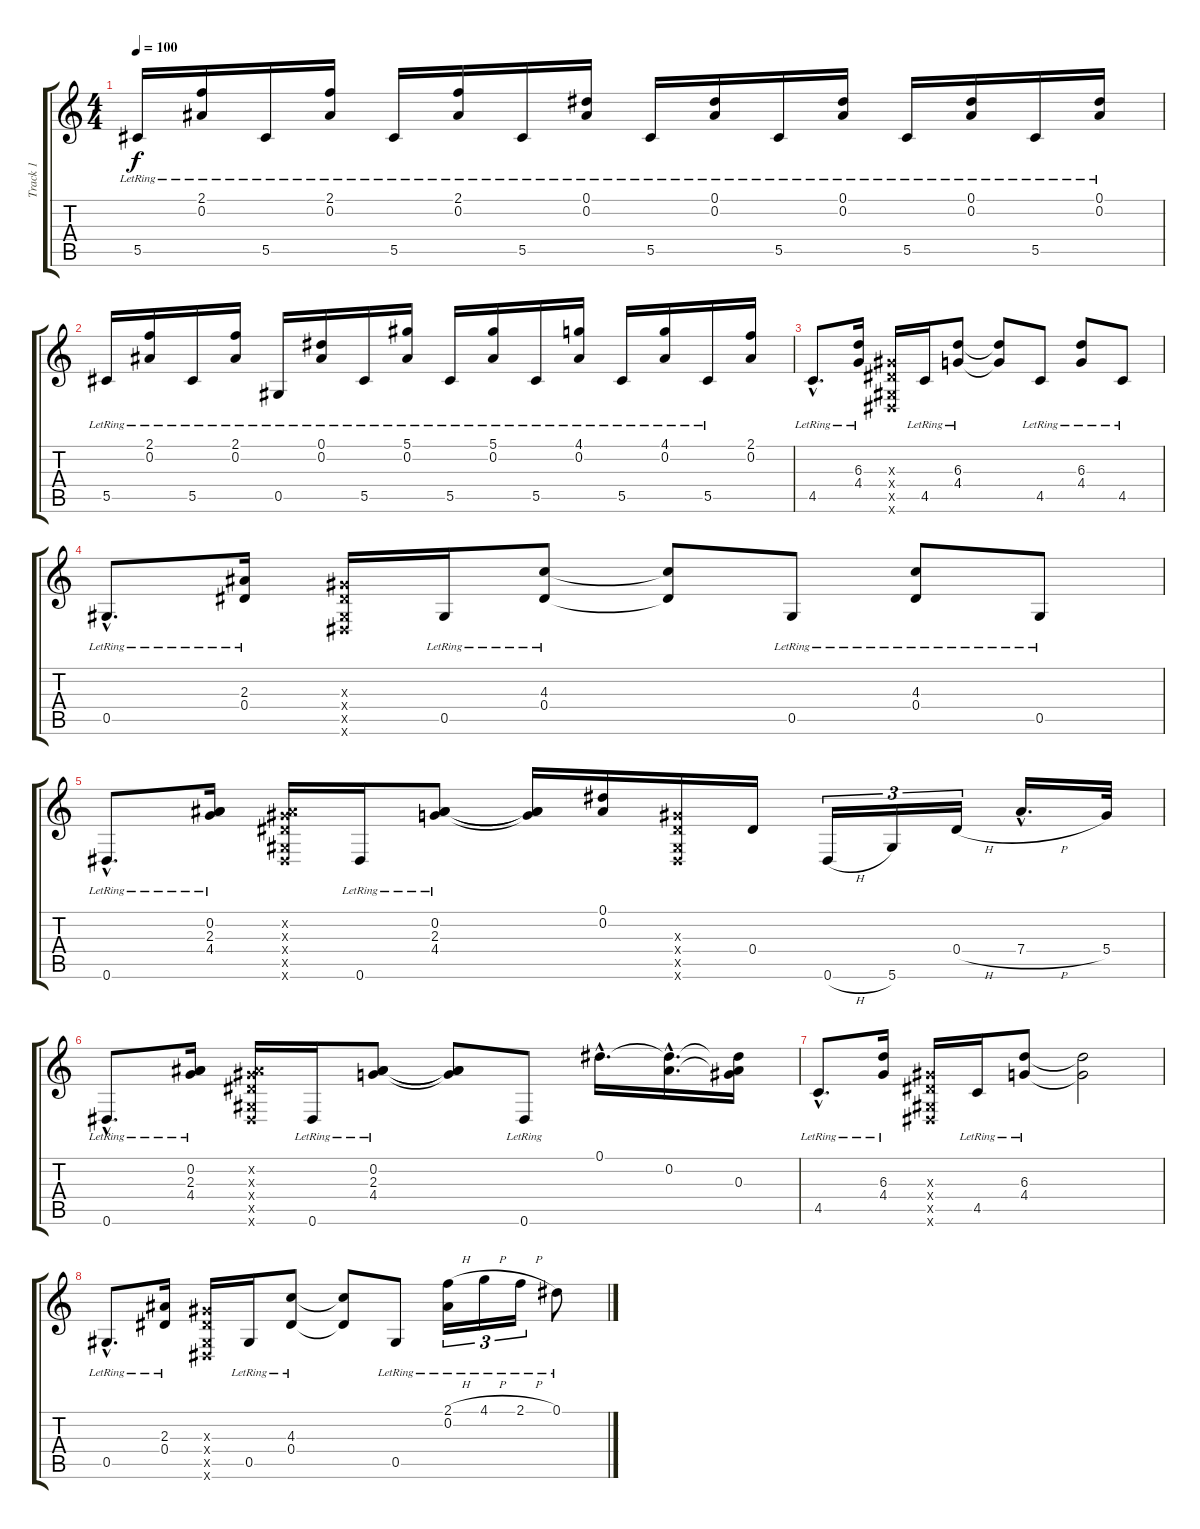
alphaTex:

\track ("Track 1" "Track 1") {instrument acousticguitarsteel}
\staff {score tabs}
\tuning (Eb4 Bb3 Ab3 Eb3 Ab2 Eb2) {hide}
\ts (4 4)
\tempo 100
\clef g2
\ks c
5.5{lr}.16{dy f} (2.1{lr} 0.2{lr}).16 5.5{lr}.16 (2.1{lr} 0.2{lr}).16 5.5{lr}.16 (2.1{lr} 0.2{lr}).16 5.5{lr}.16 (0.1{lr} 0.2{lr}).16 5.5{lr}.16 (0.1{lr} 0.2{lr}).16 5.5{lr}.16 (0.1{lr} 0.2{lr}).16 5.5{lr}.16 (0.1{lr} 0.2{lr}).16 5.5{lr}.16 (0.1{lr} 0.2{lr}).16 |
5.5{lr}.16 (2.1{lr} 0.2{lr}).16 5.5{lr}.16 (2.1{lr} 0.2{lr}).16 0.5{lr}.16 (0.1{lr} 0.2{lr}).16 5.5{lr}.16 (5.1{lr} 0.2{lr}).16 5.5{lr}.16 (5.1{lr} 0.2{lr}).16 5.5{lr}.16 (4.1{lr} 0.2{lr}).16 5.5{lr}.16 (4.1{lr} 0.2{lr}).16 5.5{lr}.16 (2.1 0.2).16 |
4.5{hac lr}.8{d} (6.3{lr} 4.4{lr}).16 (0.3{x} 0.4{x} 0.5{x} 0.6{x}).16 4.5{lr}.16 (6.3{lr} 4.4{lr}).8 (6.3{t} 4.4{t}).8 4.5{lr}.8 (6.3{lr} 4.4{lr}).8 4.5{lr}.8 |
0.5{hac lr}.8{d} (2.3{lr} 0.4{lr}).16 (0.3{x} 0.4{x} 0.5{x} 0.6{x}).16 0.5{lr}.16 (4.3{lr} 0.4{lr}).8 (4.3{t} 0.4{t}).8 0.5{lr}.8 (4.3 0.4{lr}).8 0.5{lr}.8 |
0.6{hac lr}.8{d} (0.2{lr} 2.3{lr} 4.4{lr}).16 (0.2{x} 0.3{x} 0.4{x} 0.5{x} 0.6{x}).16 0.6{lr}.16 (0.2{lr} 2.3{lr} 4.4{lr}).8 (0.2{t} 2.3{t} 4.4{t}).16 (0.1 0.2).16 (0.3{x} 0.4{x} 0.5{x} 0.6{x}).16 0.4.16 0.6{h}.16{tu (3 2)} 5.6.16{tu (3 2)} 0.4{h}.16{tu (3 2)} 7.4{h hac}.16{d} 5.4.32 |
0.6{hac lr}.8{d} (0.2{lr} 2.3{lr} 4.4{lr}).16 (0.2{x} 0.3{x} 0.4{x} 0.5{x} 0.6{x}).16 0.6{lr}.16 (0.2{lr} 2.3{lr} 4.4{lr}).8 (0.2{t} 2.3{t} 4.4{t}).8 0.6{lr}.8 0.1{hac}.16{d} (0.1{hac t} 0.2{hac}).16{d} (0.1{t} 0.2{t} 0.3).16 |
4.5{hac lr}.8{d} (6.3{lr} 4.4{lr}).16 (0.3{x} 0.4{x} 0.5{x} 0.6{x}).16 4.5{lr}.16 (6.3{lr} 4.4{lr}).8 (6.3{t} 4.4{t}).2 |
0.5{hac lr}.8{d} (2.3{lr} 0.4{lr}).16 (0.3{x} 0.4{x} 0.5{x} 0.6{x}).16 0.5{lr}.16 (4.3{lr} 0.4{lr}).8 (4.3{t} 0.4{t}).8 0.5{lr}.8 (2.1{h lr} 0.2{lr}).16{tu (3 2)} 4.1{h lr}.16{tu (3 2)} 2.1{h lr}.16{tu (3 2)} 0.1{lr}.8
